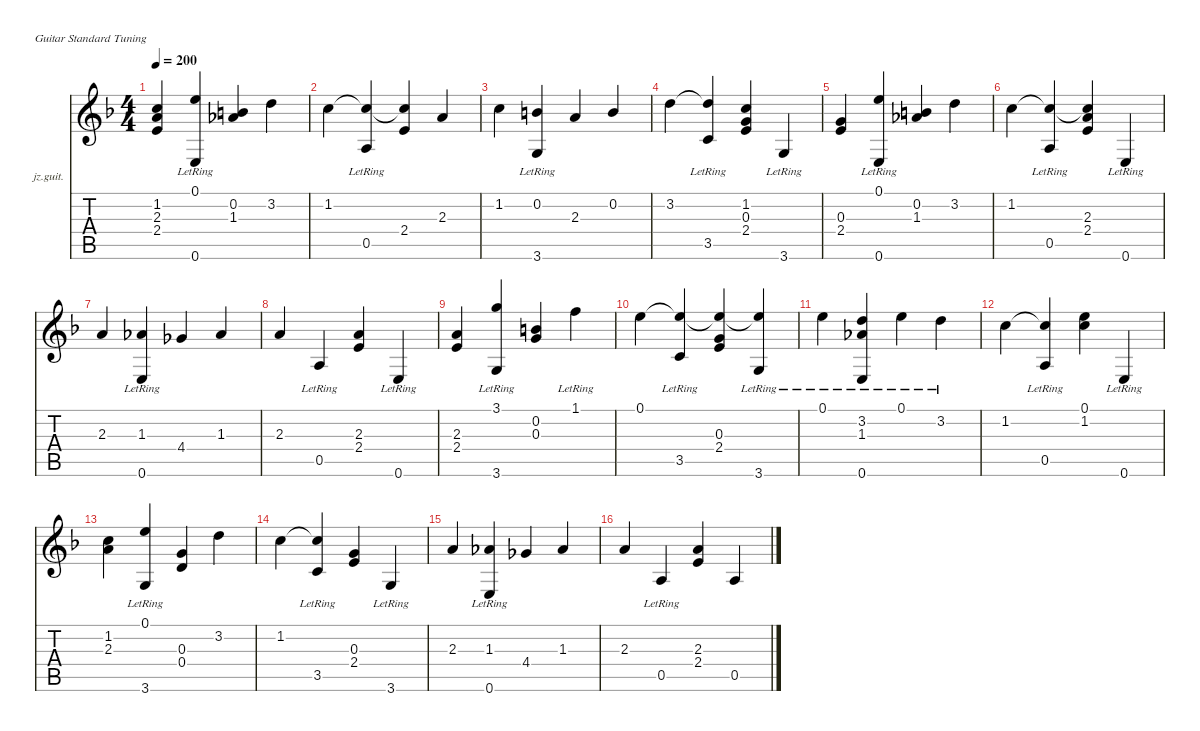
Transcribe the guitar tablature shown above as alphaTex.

\defaultSystemsLayout 4
\hideDynamics
\bracketExtendMode nobrackets
\firstSystemTrackNameOrientation horizontal
\otherSystemsTrackNameOrientation horizontal
\track ("Гитара" "jz.guit.") {instrument electricguitarjazz}
\staff {score tabs}
\tuning (E4 B3 G3 D3 A2 E2)
\ts (4 4)
\tempo 200
\clef g2
\ks f
(1.2{acc forcenatural} 2.3{acc forcenatural} 2.4{acc forcenatural}).4{dy f beam Up} (0.1{lr acc forcenatural} 0.6{lr acc forcenatural}).4{beam Up} (0.2{acc forcenatural} 1.3{acc b}).4{beam Up} 3.2{acc forcenatural}.4{beam Down} |
1.2{acc forcenatural}.4{beam Down} (0.5{lr acc forcenatural} 1.2{t acc forcenatural}).4{beam Up} (1.2{t acc forcenatural} 2.4{acc forcenatural}).4{beam Up} 2.3{acc forcenatural}.4{beam Up} |
1.2{acc forcenatural}.4{beam Down} (0.2{acc forcenatural} 3.6{lr acc forcenatural}).4{beam Up} 2.3{acc forcenatural}.4{beam Up} 0.2{acc forcenatural}.4{beam Up} |
3.2{acc forcenatural}.4{beam Down} (3.2{t acc forcenatural} 3.5{lr acc forcenatural}).4{beam Up} (1.2{acc forcenatural} 0.3{acc forcenatural} 2.4{acc forcenatural}).4{beam Up} 3.6{lr acc forcenatural}.4{beam Up} |
(0.3{acc forcenatural} 2.4{acc forcenatural}).4{beam Up} (0.1{lr acc forcenatural} 0.6{lr acc forcenatural}).4{beam Up} (0.2{acc forcenatural} 1.3{acc b}).4{beam Up} 3.2{acc forcenatural}.4{beam Down} |
1.2{acc forcenatural}.4{beam Down} (0.5{lr acc forcenatural} 1.2{t acc forcenatural}).4{beam Up} (1.2{t acc forcenatural} 2.3{acc forcenatural} 2.4{acc forcenatural}).4{beam Up} 0.6{lr acc forcenatural}.4{beam Up} |
2.3{acc forcenatural}.4{beam Up} (1.3{acc b} 0.6{lr acc forcenatural}).4{beam Up} 4.4{acc b}.4{beam Up} 1.3{acc b}.4{beam Up} |
2.3{acc forcenatural}.4{beam Up} 0.5{lr acc forcenatural}.4{beam Up} (2.3{acc forcenatural} 2.4{acc forcenatural}).4{beam Up} 0.6{lr acc forcenatural}.4{beam Up} |
(2.3{acc forcenatural} 2.4{acc forcenatural}).4{beam Up} (3.1{lr acc forcenatural} 3.6{lr acc forcenatural}).4{beam Up} (0.2{acc forcenatural} 0.3{acc forcenatural}).4{beam Up} 1.1{lr acc forcenatural}.4{beam Down} |
0.1{acc forcenatural}.4{beam Down} (3.5{lr acc forcenatural} 0.1{t acc forcenatural}).4{beam Up} (0.3{acc forcenatural} 2.4{acc forcenatural} 0.1{t acc forcenatural}).4{beam Up} (0.1{t acc forcenatural} 3.6{lr acc forcenatural}).4{beam Up} |
0.1{lr acc forcenatural}.4{beam Down} (3.2{lr acc forcenatural} 1.3{acc b} 0.6{lr acc forcenatural}).4{beam Up} 0.1{lr acc forcenatural}.4{beam Down} 3.2{lr acc forcenatural}.4{beam Down} |
1.2{acc forcenatural}.4{beam Down} (1.2{t acc forcenatural} 0.5{lr acc forcenatural}).4{beam Up} (0.1{acc forcenatural} 1.2{acc forcenatural}).4{beam Down} 0.6{lr acc forcenatural}.4{beam Up} |
(1.2{acc forcenatural} 2.3{acc forcenatural}).4{beam Down} (0.1{lr acc forcenatural} 3.6{lr acc forcenatural}).4{beam Up} (0.3{acc forcenatural} 0.4{acc forcenatural}).4{beam Up} 3.2{acc forcenatural}.4{beam Down} |
1.2{acc forcenatural}.4{beam Down} (1.2{t acc forcenatural} 3.5{lr acc forcenatural}).4{beam Up} (0.3{acc forcenatural} 2.4{acc forcenatural}).4{beam Up} 3.6{lr acc forcenatural}.4{beam Up} |
2.3{acc forcenatural}.4{beam Up} (1.3{acc b} 0.6{lr acc forcenatural}).4{beam Up} 4.4{acc b}.4{beam Up} 1.3{acc b}.4{beam Up} |
2.3{acc forcenatural}.4{beam Up} 0.5{lr acc forcenatural}.4{beam Up} (2.3{acc forcenatural} 2.4{acc forcenatural}).4{beam Up} 0.5{acc forcenatural}.4{beam Up}
